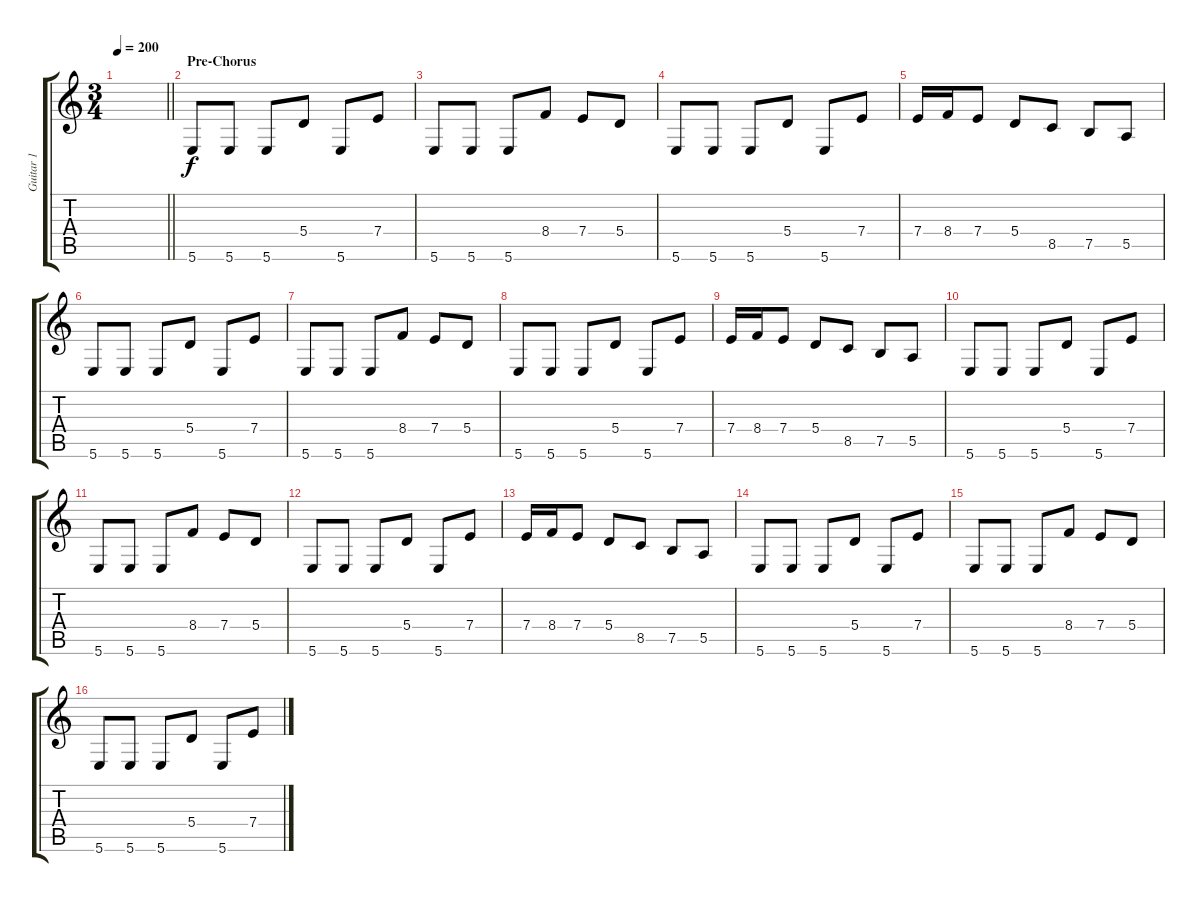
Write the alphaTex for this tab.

\track ("Guitar 1" "Guitar 1") {instrument distortionguitar}
\staff {score tabs}
\tuning (B3 Gb3 D3 A2 E2 B1) {hide}
\ts (3 4)
\tempo 200
\clef g2
\barLineRight lightlight
\ks c
|
\section ("" "Pre-Chorus")
5.6.8 5.6.8 5.6.8 5.4.8 5.6.8 7.4.8 |
5.6.8 5.6.8 5.6.8 8.4.8 7.4.8 5.4.8 |
5.6.8 5.6.8 5.6.8 5.4.8 5.6.8 7.4.8 |
7.4.16 8.4.16 7.4.8 5.4.8 8.5.8 7.5.8 5.5.8 |
5.6.8 5.6.8 5.6.8 5.4.8 5.6.8 7.4.8 |
5.6.8 5.6.8 5.6.8 8.4.8 7.4.8 5.4.8 |
5.6.8 5.6.8 5.6.8 5.4.8 5.6.8 7.4.8 |
7.4.16 8.4.16 7.4.8 5.4.8 8.5.8 7.5.8 5.5.8 |
5.6.8 5.6.8 5.6.8 5.4.8 5.6.8 7.4.8 |
5.6.8 5.6.8 5.6.8 8.4.8 7.4.8 5.4.8 |
5.6.8 5.6.8 5.6.8 5.4.8 5.6.8 7.4.8 |
7.4.16 8.4.16 7.4.8 5.4.8 8.5.8 7.5.8 5.5.8 |
5.6.8 5.6.8 5.6.8 5.4.8 5.6.8 7.4.8 |
5.6.8 5.6.8 5.6.8 8.4.8 7.4.8 5.4.8 |
5.6.8 5.6.8 5.6.8 5.4.8 5.6.8 7.4.8
